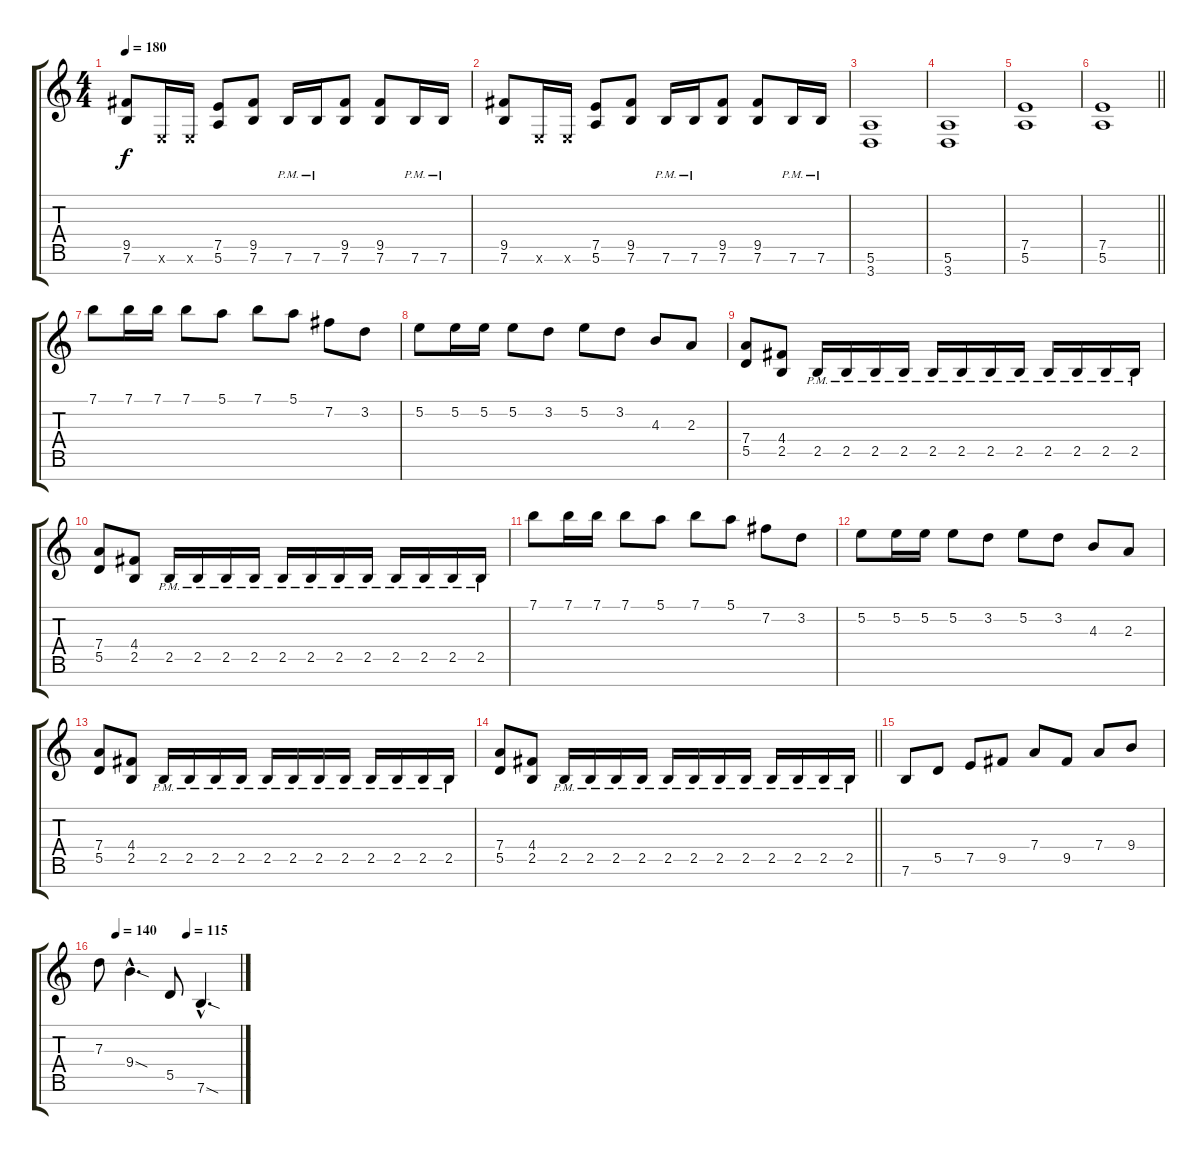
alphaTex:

\track "" {instrument distortionguitar}
\staff {score tabs}
\tuning (E4 B3 G3 D3 A2 E2 B1) {hide}
\ts (4 4)
\tempo 180
\clef g2
\ks c
(9.5 7.6).8{dy f} 0.6{x}.16 0.6{x}.16 (7.5 5.6).8 (9.5 7.6).8 7.6{pm}.16 7.6{pm}.16 (9.5 7.6).8 (9.5 7.6).8 7.6{pm}.16 7.6{pm}.16 |
(9.5 7.6).8 0.6{x}.16 0.6{x}.16 (7.5 5.6).8 (9.5 7.6).8 7.6{pm}.16 7.6{pm}.16 (9.5 7.6).8 (9.5 7.6).8 7.6{pm}.16 7.6{pm}.16 |
(5.6 3.7).1 |
(5.6 3.7).1 |
(7.5 5.6).1 |
\barLineRight lightlight
(7.5 5.6).1 |
7.1.8 7.1.16 7.1.16 7.1.8 5.1.8 7.1.8 5.1.8 7.2.8 3.2.8 |
5.2.8 5.2.16 5.2.16 5.2.8 3.2.8 5.2.8 3.2.8 4.3.8 2.3.8 |
(7.4 5.5).8 (4.4 2.5).8 2.5{pm}.16 2.5{pm}.16 2.5{pm}.16 2.5{pm}.16 2.5{pm}.16 2.5{pm}.16 2.5{pm}.16 2.5{pm}.16 2.5{pm}.16 2.5{pm}.16 2.5{pm}.16 2.5{pm}.16 |
(7.4 5.5).8 (4.4 2.5).8 2.5{pm}.16 2.5{pm}.16 2.5{pm}.16 2.5{pm}.16 2.5{pm}.16 2.5{pm}.16 2.5{pm}.16 2.5{pm}.16 2.5{pm}.16 2.5{pm}.16 2.5{pm}.16 2.5{pm}.16 |
7.1.8 7.1.16 7.1.16 7.1.8 5.1.8 7.1.8 5.1.8 7.2.8 3.2.8 |
5.2.8 5.2.16 5.2.16 5.2.8 3.2.8 5.2.8 3.2.8 4.3.8 2.3.8 |
(7.4 5.5).8 (4.4 2.5).8 2.5{pm}.16 2.5{pm}.16 2.5{pm}.16 2.5{pm}.16 2.5{pm}.16 2.5{pm}.16 2.5{pm}.16 2.5{pm}.16 2.5{pm}.16 2.5{pm}.16 2.5{pm}.16 2.5{pm}.16 |
\barLineRight lightlight
(7.4 5.5).8 (4.4 2.5).8 2.5{pm}.16 2.5{pm}.16 2.5{pm}.16 2.5{pm}.16 2.5{pm}.16 2.5{pm}.16 2.5{pm}.16 2.5{pm}.16 2.5{pm}.16 2.5{pm}.16 2.5{pm}.16 2.5{pm}.16 |
7.6.8 5.5.8 7.5.8 9.5.8 7.4.8 9.5.8 7.4.8 9.4.8 |
\tempo (140 0.125)
\tempo (115 0.625)
7.3.8 9.4{sod hac}.4{d} 5.5.8 7.6{sod hac}.4{d}
